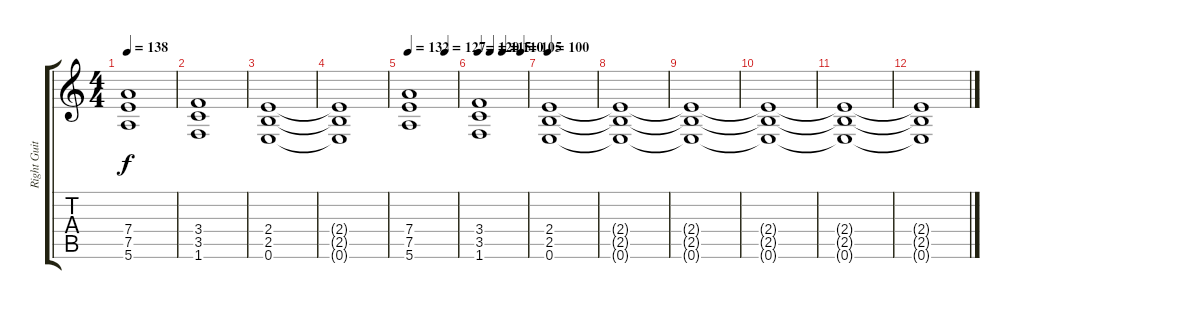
\track ("Right Guitar" "Right Guit") {instrument distortionguitar}
\staff {score tabs}
\tuning (E4 B3 G3 D3 A2 E2) {hide}
\ts (4 4)
\tempo 138
\clef g2
\ks c
(7.4 7.5 5.6).1{dy f} |
(3.4 3.5 1.6).1 |
(2.4 2.5 0.6).1 |
(2.4{t} 2.5{t} 0.6{t}).1 |
\tempo 132
\tempo (127 0.75)
(7.4 7.5 5.6).1 |
\tempo 120
\tempo (115 0.25)
\tempo (110 0.5)
\tempo (105 0.875)
(3.4 3.5 1.6).1 |
\tempo 100
(2.4 2.5 0.6).1 |
(2.4{t} 2.5{t} 0.6{t}).1 |
(2.4{t} 2.5{t} 0.6{t}).1 |
(2.4{t} 2.5{t} 0.6{t}).1 |
(2.4{t} 2.5{t} 0.6{t}).1 |
(2.4{t} 2.5{t} 0.6{t}).1
